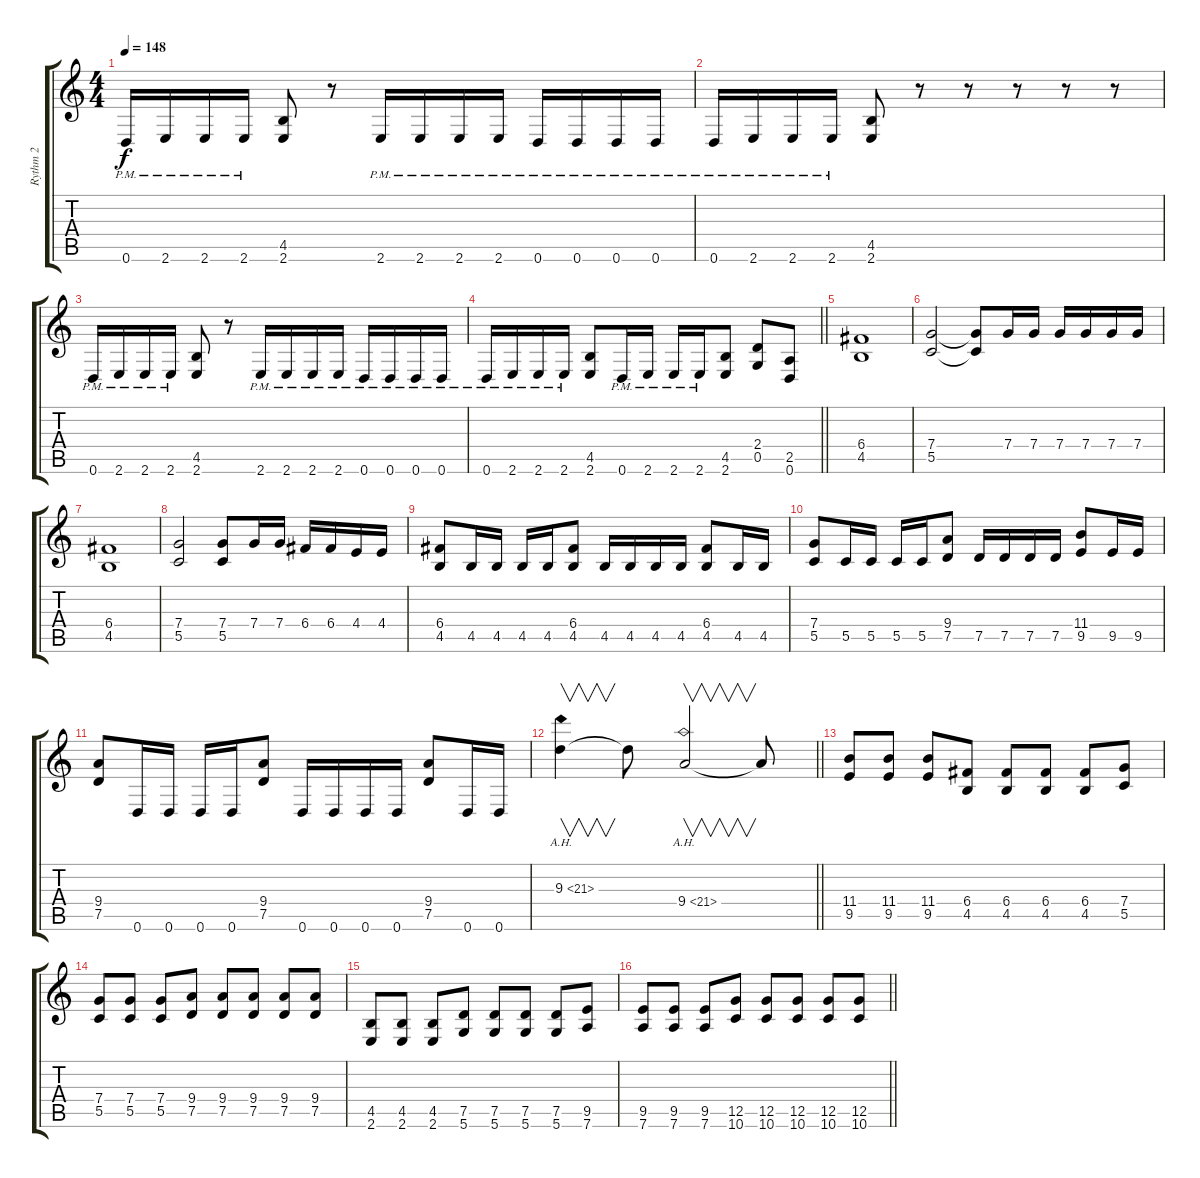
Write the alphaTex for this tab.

\track ("Rythm 2" "Rythm 2") {instrument distortionguitar}
\staff {score tabs}
\tuning (D4 A3 F3 C3 G2 D2) {hide}
\ts (4 4)
\tempo 148
\clef g2
\ks c
0.6{pm}.16{dy f} 2.6{pm}.16 2.6{pm}.16 2.6{pm}.16 (4.5 2.6).8 r.8 2.6{pm}.16 2.6{pm}.16 2.6{pm}.16 2.6{pm}.16 0.6{pm}.16 0.6{pm}.16 0.6{pm}.16 0.6{pm}.16 |
0.6{pm}.16 2.6{pm}.16 2.6{pm}.16 2.6{pm}.16 (4.5 2.6).8 r.8 r.8 r.8 r.8 r.8 |
0.6{pm}.16 2.6{pm}.16 2.6{pm}.16 2.6{pm}.16 (4.5 2.6).8 r.8 2.6{pm}.16 2.6{pm}.16 2.6{pm}.16 2.6{pm}.16 0.6{pm}.16 0.6{pm}.16 0.6{pm}.16 0.6{pm}.16 |
\barLineRight lightlight
0.6{pm}.16 2.6{pm}.16 2.6{pm}.16 2.6{pm}.16 (4.5 2.6).8 0.6{pm}.16 2.6{pm}.16 2.6{pm}.16 2.6{pm}.16 (4.5 2.6).8 (2.4 0.5).8 (2.5 0.6).8 |
\section ("" "")
(6.4 4.5).1 |
(7.4 5.5).2 (7.4{t} 5.5{t}).8 7.4.16 7.4.16 7.4.16 7.4.16 7.4.16 7.4.16 |
(6.4 4.5).1 |
(7.4 5.5).2 (7.4 5.5).8 7.4.16 7.4.16 6.4.16 6.4.16 4.4.16 4.4.16 |
(6.4 4.5).8 4.5.16 4.5.16 4.5.16 4.5.16 (6.4 4.5).8 4.5.16 4.5.16 4.5.16 4.5.16 (6.4 4.5).8 4.5.16 4.5.16 |
(7.4 5.5).8 5.5.16 5.5.16 5.5.16 5.5.16 (9.4 7.5).8 7.5.16 7.5.16 7.5.16 7.5.16 (11.4 9.5).8 9.5.16 9.5.16 |
(9.4 7.5).8 0.6.16 0.6.16 0.6.16 0.6.16 (9.4 7.5).8 0.6.16 0.6.16 0.6.16 0.6.16 (9.4 7.5).8 0.6.16 0.6.16 |
\barLineRight lightlight
9.3{ah 12}.4{v} 9.3{t}.8 9.4{ah 12}.2{v} 9.4{t}.8 |
\section ("" "")
(11.4 9.5).8 (11.4 9.5).8 (11.4 9.5).8 (6.4 4.5).8 (6.4 4.5).8 (6.4 4.5).8 (6.4 4.5).8 (7.4 5.5).8 |
(7.4 5.5).8 (7.4 5.5).8 (7.4 5.5).8 (9.4 7.5).8 (9.4 7.5).8 (9.4 7.5).8 (9.4 7.5).8 (9.4 7.5).8 |
(4.5 2.6).8 (4.5 2.6).8 (4.5 2.6).8 (7.5 5.6).8 (7.5 5.6).8 (7.5 5.6).8 (7.5 5.6).8 (9.5 7.6).8 |
\barLineRight lightlight
(9.5 7.6).8 (9.5 7.6).8 (9.5 7.6).8 (12.5 10.6).8 (12.5 10.6).8 (12.5 10.6).8 (12.5 10.6).8 (12.5 10.6).8
